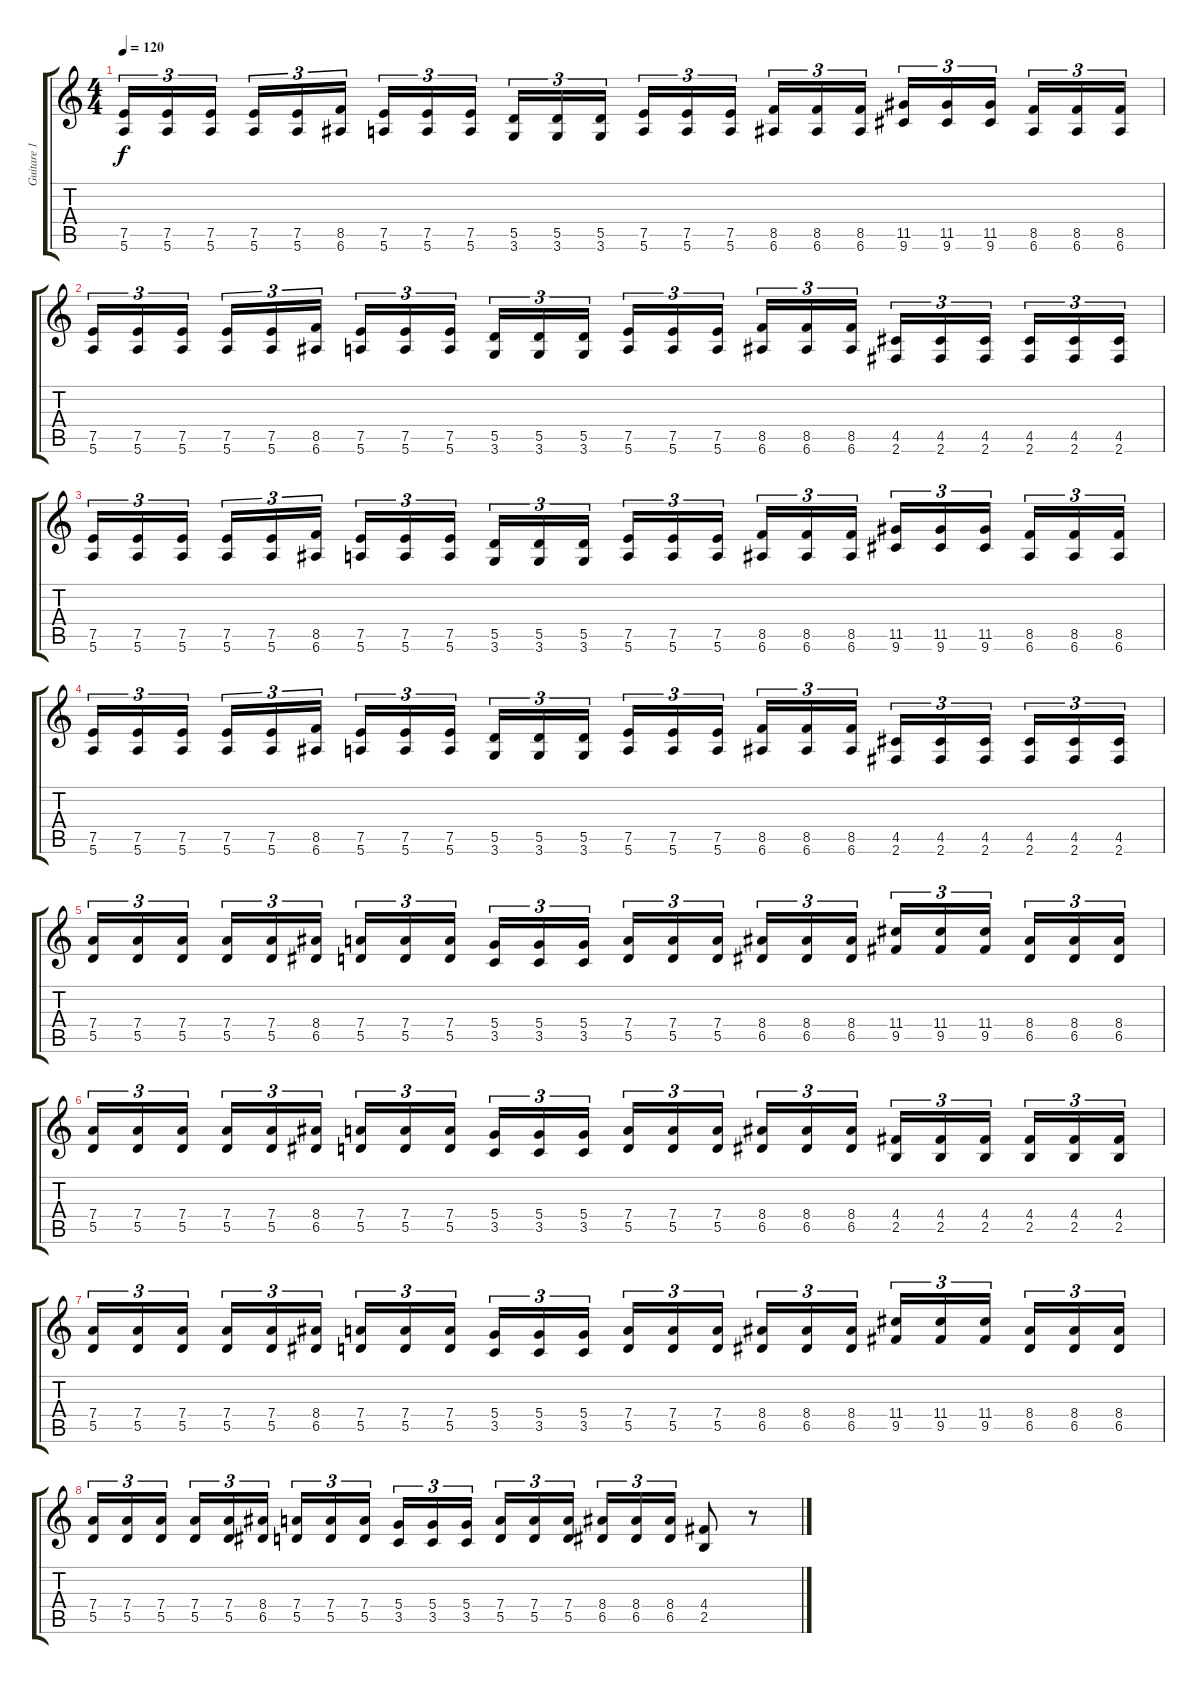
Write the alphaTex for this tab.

\track ("Guitare 1" "Guitare 1") {instrument distortionguitar}
\staff {score tabs}
\tuning (E4 B3 G3 D3 A2 E2) {hide}
\ts (4 4)
\tempo 120
\clef g2
\ks c
(7.5 5.6).16{tu (3 2) dy f} (7.5 5.6).16{tu (3 2)} (7.5 5.6).16{tu (3 2) beam splitsecondary} (7.5 5.6).16{tu (3 2)} (7.5 5.6).16{tu (3 2)} (8.5 6.6).16{tu (3 2)} (7.5 5.6).16{tu (3 2)} (7.5 5.6).16{tu (3 2)} (7.5 5.6).16{tu (3 2) beam splitsecondary} (5.5 3.6).16{tu (3 2)} (5.5 3.6).16{tu (3 2)} (5.5 3.6).16{tu (3 2)} (7.5 5.6).16{tu (3 2)} (7.5 5.6).16{tu (3 2)} (7.5 5.6).16{tu (3 2) beam splitsecondary} (8.5 6.6).16{tu (3 2)} (8.5 6.6).16{tu (3 2)} (8.5 6.6).16{tu (3 2)} (11.5 9.6).16{tu (3 2)} (11.5 9.6).16{tu (3 2)} (11.5 9.6).16{tu (3 2) beam splitsecondary} (8.5 6.6).16{tu (3 2)} (8.5 6.6).16{tu (3 2)} (8.5 6.6).16{tu (3 2)} |
(7.5 5.6).16{tu (3 2)} (7.5 5.6).16{tu (3 2)} (7.5 5.6).16{tu (3 2) beam splitsecondary} (7.5 5.6).16{tu (3 2)} (7.5 5.6).16{tu (3 2)} (8.5 6.6).16{tu (3 2)} (7.5 5.6).16{tu (3 2)} (7.5 5.6).16{tu (3 2)} (7.5 5.6).16{tu (3 2) beam splitsecondary} (5.5 3.6).16{tu (3 2)} (5.5 3.6).16{tu (3 2)} (5.5 3.6).16{tu (3 2)} (7.5 5.6).16{tu (3 2)} (7.5 5.6).16{tu (3 2)} (7.5 5.6).16{tu (3 2) beam splitsecondary} (8.5 6.6).16{tu (3 2)} (8.5 6.6).16{tu (3 2)} (8.5 6.6).16{tu (3 2)} (4.5 2.6).16{tu (3 2)} (4.5 2.6).16{tu (3 2)} (4.5 2.6).16{tu (3 2) beam splitsecondary} (4.5 2.6).16{tu (3 2)} (4.5 2.6).16{tu (3 2)} (4.5 2.6).16{tu (3 2)} |
(7.5 5.6).16{tu (3 2)} (7.5 5.6).16{tu (3 2)} (7.5 5.6).16{tu (3 2) beam splitsecondary} (7.5 5.6).16{tu (3 2)} (7.5 5.6).16{tu (3 2)} (8.5 6.6).16{tu (3 2)} (7.5 5.6).16{tu (3 2)} (7.5 5.6).16{tu (3 2)} (7.5 5.6).16{tu (3 2) beam splitsecondary} (5.5 3.6).16{tu (3 2)} (5.5 3.6).16{tu (3 2)} (5.5 3.6).16{tu (3 2)} (7.5 5.6).16{tu (3 2)} (7.5 5.6).16{tu (3 2)} (7.5 5.6).16{tu (3 2) beam splitsecondary} (8.5 6.6).16{tu (3 2)} (8.5 6.6).16{tu (3 2)} (8.5 6.6).16{tu (3 2)} (11.5 9.6).16{tu (3 2)} (11.5 9.6).16{tu (3 2)} (11.5 9.6).16{tu (3 2) beam splitsecondary} (8.5 6.6).16{tu (3 2)} (8.5 6.6).16{tu (3 2)} (8.5 6.6).16{tu (3 2)} |
(7.5 5.6).16{tu (3 2)} (7.5 5.6).16{tu (3 2)} (7.5 5.6).16{tu (3 2) beam splitsecondary} (7.5 5.6).16{tu (3 2)} (7.5 5.6).16{tu (3 2)} (8.5 6.6).16{tu (3 2)} (7.5 5.6).16{tu (3 2)} (7.5 5.6).16{tu (3 2)} (7.5 5.6).16{tu (3 2) beam splitsecondary} (5.5 3.6).16{tu (3 2)} (5.5 3.6).16{tu (3 2)} (5.5 3.6).16{tu (3 2)} (7.5 5.6).16{tu (3 2)} (7.5 5.6).16{tu (3 2)} (7.5 5.6).16{tu (3 2) beam splitsecondary} (8.5 6.6).16{tu (3 2)} (8.5 6.6).16{tu (3 2)} (8.5 6.6).16{tu (3 2)} (4.5 2.6).16{tu (3 2)} (4.5 2.6).16{tu (3 2)} (4.5 2.6).16{tu (3 2) beam splitsecondary} (4.5 2.6).16{tu (3 2)} (4.5 2.6).16{tu (3 2)} (4.5 2.6).16{tu (3 2)} |
(7.4 5.5).16{tu (3 2)} (7.4 5.5).16{tu (3 2)} (7.4 5.5).16{tu (3 2) beam splitsecondary} (7.4 5.5).16{tu (3 2)} (7.4 5.5).16{tu (3 2)} (8.4 6.5).16{tu (3 2)} (7.4 5.5).16{tu (3 2)} (7.4 5.5).16{tu (3 2)} (7.4 5.5).16{tu (3 2) beam splitsecondary} (5.4 3.5).16{tu (3 2)} (5.4 3.5).16{tu (3 2)} (5.4 3.5).16{tu (3 2)} (7.4 5.5).16{tu (3 2)} (7.4 5.5).16{tu (3 2)} (7.4 5.5).16{tu (3 2) beam splitsecondary} (8.4 6.5).16{tu (3 2)} (8.4 6.5).16{tu (3 2)} (8.4 6.5).16{tu (3 2)} (11.4 9.5).16{tu (3 2)} (11.4 9.5).16{tu (3 2)} (11.4 9.5).16{tu (3 2) beam splitsecondary} (8.4 6.5).16{tu (3 2)} (8.4 6.5).16{tu (3 2)} (8.4 6.5).16{tu (3 2)} |
(7.4 5.5).16{tu (3 2)} (7.4 5.5).16{tu (3 2)} (7.4 5.5).16{tu (3 2) beam splitsecondary} (7.4 5.5).16{tu (3 2)} (7.4 5.5).16{tu (3 2)} (8.4 6.5).16{tu (3 2)} (7.4 5.5).16{tu (3 2)} (7.4 5.5).16{tu (3 2)} (7.4 5.5).16{tu (3 2) beam splitsecondary} (5.4 3.5).16{tu (3 2)} (5.4 3.5).16{tu (3 2)} (5.4 3.5).16{tu (3 2)} (7.4 5.5).16{tu (3 2)} (7.4 5.5).16{tu (3 2)} (7.4 5.5).16{tu (3 2) beam splitsecondary} (8.4 6.5).16{tu (3 2)} (8.4 6.5).16{tu (3 2)} (8.4 6.5).16{tu (3 2)} (4.4 2.5).16{tu (3 2)} (4.4 2.5).16{tu (3 2)} (4.4 2.5).16{tu (3 2) beam splitsecondary} (4.4 2.5).16{tu (3 2)} (4.4 2.5).16{tu (3 2)} (4.4 2.5).16{tu (3 2)} |
(7.4 5.5).16{tu (3 2)} (7.4 5.5).16{tu (3 2)} (7.4 5.5).16{tu (3 2) beam splitsecondary} (7.4 5.5).16{tu (3 2)} (7.4 5.5).16{tu (3 2)} (8.4 6.5).16{tu (3 2)} (7.4 5.5).16{tu (3 2)} (7.4 5.5).16{tu (3 2)} (7.4 5.5).16{tu (3 2) beam splitsecondary} (5.4 3.5).16{tu (3 2)} (5.4 3.5).16{tu (3 2)} (5.4 3.5).16{tu (3 2)} (7.4 5.5).16{tu (3 2)} (7.4 5.5).16{tu (3 2)} (7.4 5.5).16{tu (3 2) beam splitsecondary} (8.4 6.5).16{tu (3 2)} (8.4 6.5).16{tu (3 2)} (8.4 6.5).16{tu (3 2)} (11.4 9.5).16{tu (3 2)} (11.4 9.5).16{tu (3 2)} (11.4 9.5).16{tu (3 2) beam splitsecondary} (8.4 6.5).16{tu (3 2)} (8.4 6.5).16{tu (3 2)} (8.4 6.5).16{tu (3 2)} |
(7.4 5.5).16{tu (3 2)} (7.4 5.5).16{tu (3 2)} (7.4 5.5).16{tu (3 2) beam splitsecondary} (7.4 5.5).16{tu (3 2)} (7.4 5.5).16{tu (3 2)} (8.4 6.5).16{tu (3 2)} (7.4 5.5).16{tu (3 2)} (7.4 5.5).16{tu (3 2)} (7.4 5.5).16{tu (3 2) beam splitsecondary} (5.4 3.5).16{tu (3 2)} (5.4 3.5).16{tu (3 2)} (5.4 3.5).16{tu (3 2)} (7.4 5.5).16{tu (3 2)} (7.4 5.5).16{tu (3 2)} (7.4 5.5).16{tu (3 2) beam splitsecondary} (8.4 6.5).16{tu (3 2)} (8.4 6.5).16{tu (3 2)} (8.4 6.5).16{tu (3 2)} (4.4 2.5).8 r.8
